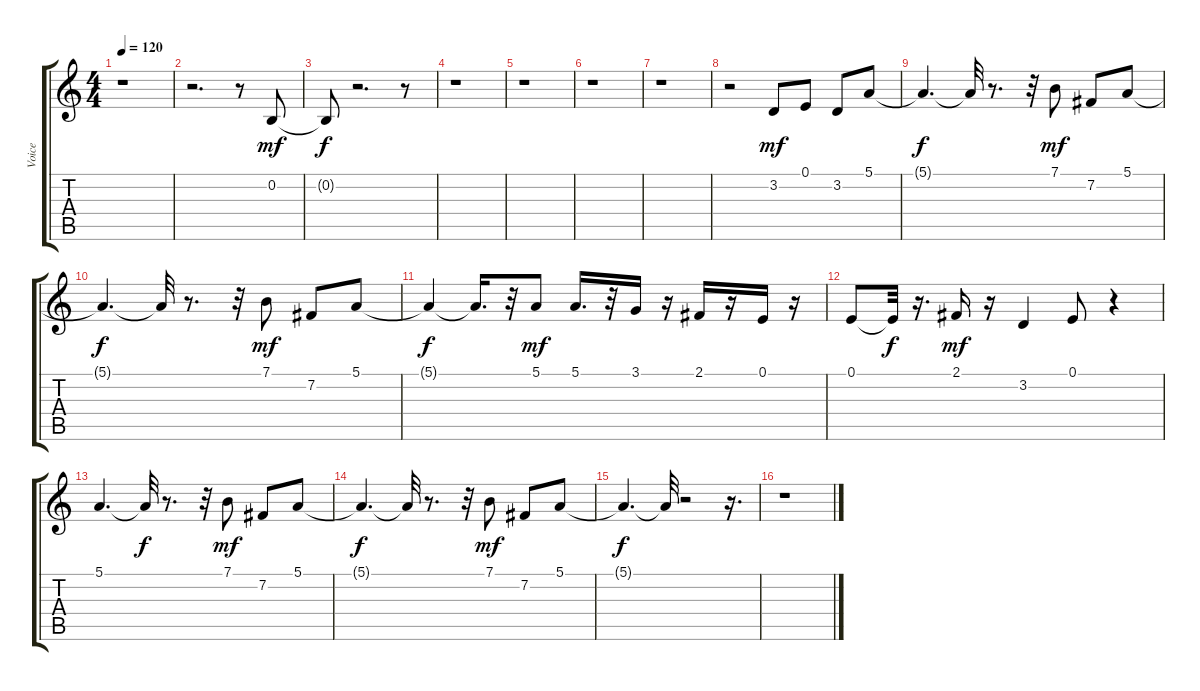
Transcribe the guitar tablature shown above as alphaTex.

\track ("Voice" "Voice") {instrument lead5charang}
\staff {score tabs}
\tuning (E4 B3 G3 D3 A2 E2) {hide}
\ts (4 4)
\tempo 120
\clef g2
\ks c
r.1{dy mf} |
r.2{d} r.8 0.2.8 |
0.2{t}.8{dy f} r.2{d} r.8 |
r.1 |
r.1 |
r.1 |
r.1 |
r.2 3.2.8{dy mf} 0.1.8 3.2.8 5.1.8 |
5.1{t}.4{d dy f} 5.1{t}.32 r.8{d} r.32 7.1.8{dy mf} 7.2.8 5.1.8 |
5.1{t}.4{d dy f} 5.1{t}.32 r.8{d} r.32 7.1.8{dy mf} 7.2.8 5.1.8 |
5.1{t}.4{dy f} 5.1{t}.16{d} r.32 5.1.8{dy mf} 5.1.16{d} r.32 3.1.16 r.16 2.1.16 r.16 0.1.16 r.16 |
0.1.8 0.1{t}.32{dy f} r.16{d} 2.1.16{dy mf} r.16 3.2.4 0.1.8 r.4 |
5.1.4{d} 5.1{t}.32{dy f} r.8{d} r.32 7.1.8{dy mf} 7.2.8 5.1.8 |
5.1{t}.4{d dy f} 5.1{t}.32 r.8{d} r.32 7.1.8{dy mf} 7.2.8 5.1.8 |
5.1{t}.4{d dy f} 5.1{t}.32 r.2 r.16{d} |
r.1
